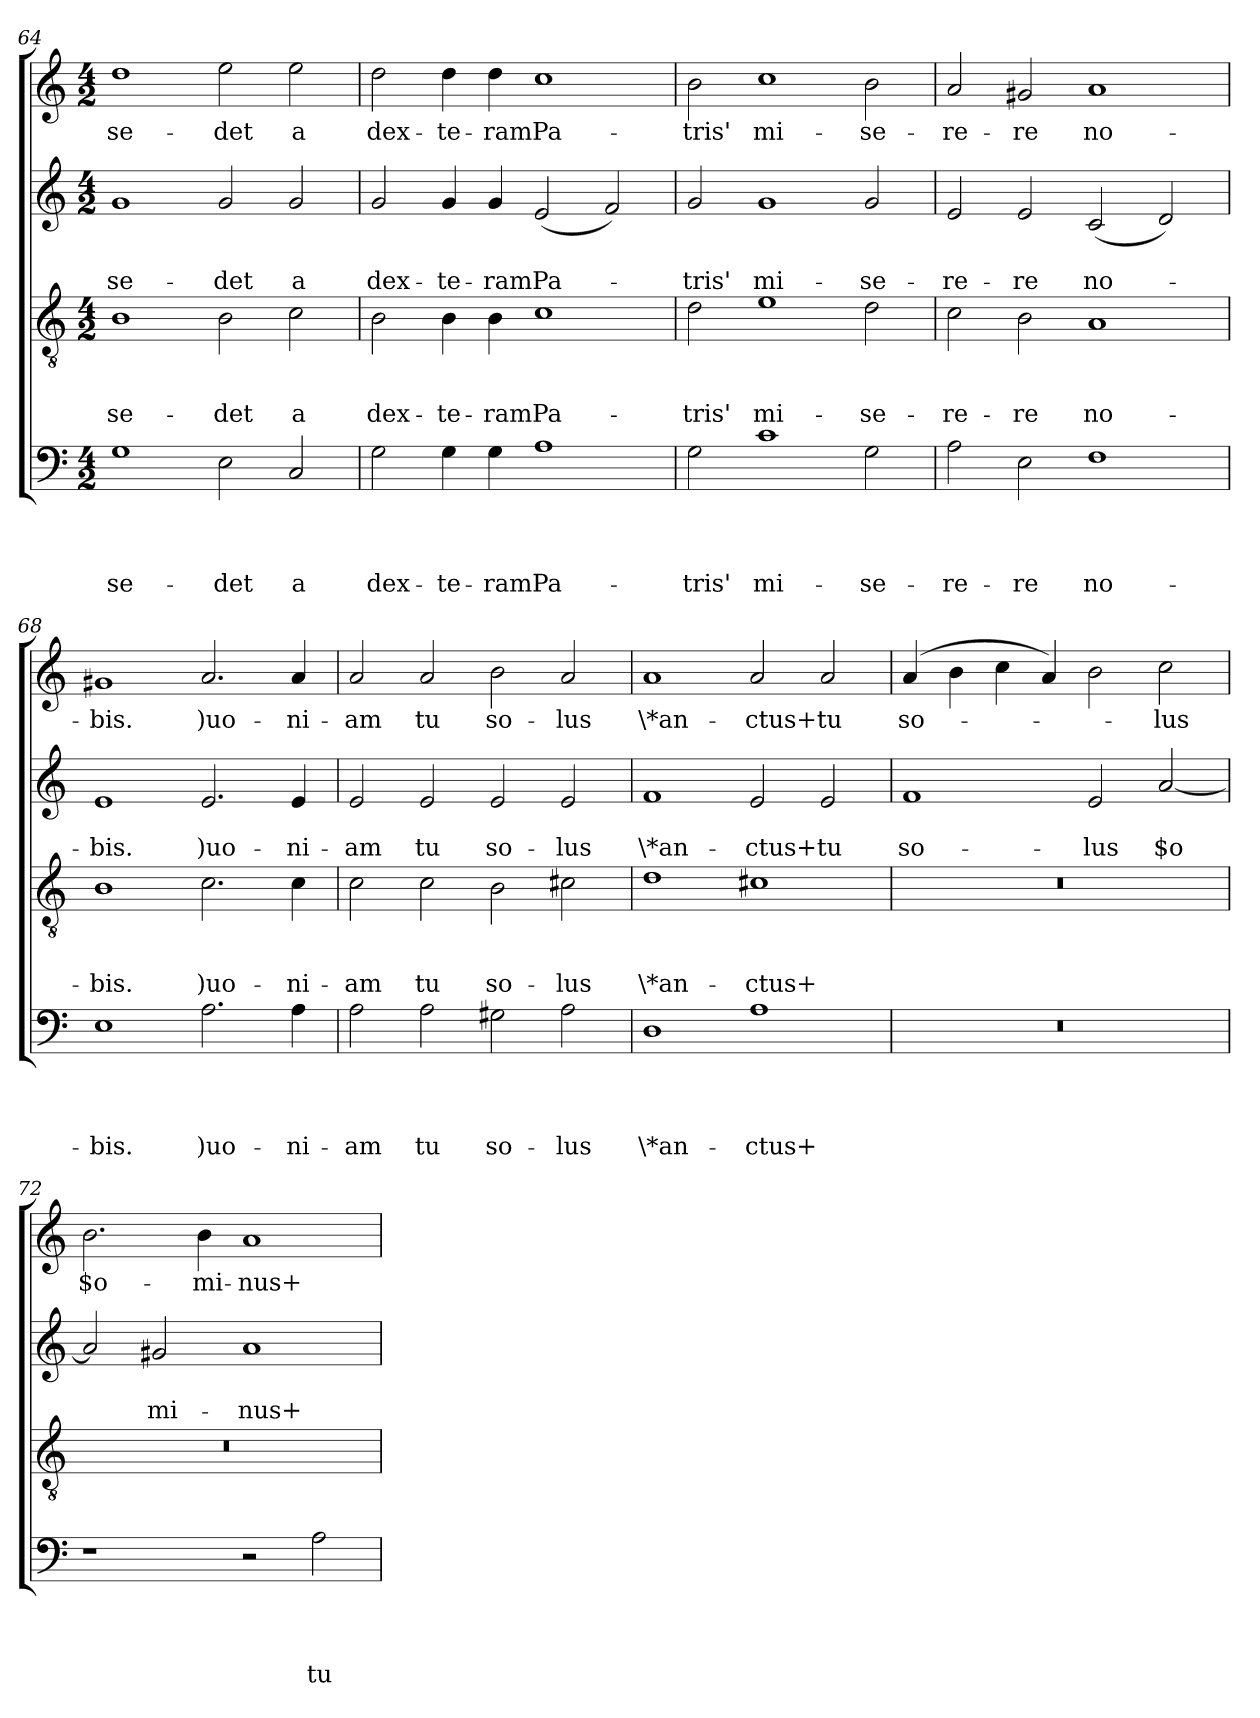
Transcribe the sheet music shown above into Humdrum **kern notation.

**kern	**text	**text	**text	**text	**kern	**text	**text	**text	**kern	**text	**text	**kern	**text
*part4	*part4	*part4	*part4	*part4	*part3	*part3	*part3	*part3	*part2	*part2	*part2	*part1	*part1
*staff4	*staff4	*staff4	*staff4	*staff4	*staff3	*staff3	*staff3	*staff3	*staff2	*staff2	*staff2	*staff1	*staff1
*clefF4	*	*	*	*	*clefGv2	*	*	*	*clefG2	*	*	*clefG2	*
*k[]	*	*	*	*	*k[]	*	*	*	*k[]	*	*	*k[]	*
*C:	*	*	*	*	*C:	*	*	*	*C:	*	*	*C:	*
*M4/2	*	*	*	*	*M4/2	*	*	*	*M4/2	*	*	*M4/2	*
=64	=64	=64	=64	=64	=64	=64	=64	=64	=64	=64	=64	=64	=64
!	!	!	!	!LO:LY:b	!	!	!	!LO:LY:b	!	!	!LO:LY:b	!	!LO:LY:b
1G	.	.	.	se-	1B	.	.	se-	1g	.	se-	1dd	se-
!	!	!	!	!LO:LY:b	!	!	!	!LO:LY:b	!	!	!LO:LY:b	!	!LO:LY:b
2E\	.	.	.	-det	2B\	.	.	-det	2g/	.	-det	2ee\	-det
!	!	!	!	!LO:LY:b	!	!	!	!LO:LY:b	!	!	!LO:LY:b	!	!LO:LY:b
2C/	.	.	.	a	2c\	.	.	a	2g/	.	a	2ee\	a
!!LO:PB:g=z
=65	=65	=65	=65	=65	=65	=65	=65	=65	=65	=65	=65	=65	=65
!	!	!	!	!LO:LY:b	!	!	!	!LO:LY:b	!	!	!LO:LY:b	!	!LO:LY:b
2G\	.	.	.	dex-	2B\	.	.	dex-	2g/	.	dex-	2dd\	dex-
!	!	!	!	!LO:LY:b	!	!	!	!LO:LY:b	!	!	!LO:LY:b	!	!LO:LY:b
4G\	.	.	.	-te-	4B\	.	.	-te-	4g/	.	-te-	4dd\	-te-
!	!	!	!	!LO:LY:b	!	!	!	!LO:LY:b	!	!	!LO:LY:b	!	!LO:LY:b
4G\	.	.	.	-ramPa-	4B\	.	.	-ramPa-	4g/	.	-ramPa-	4dd\	-ramPa-
1A	.	.	.	.	1c	.	.	.	(<2e/	.	.	1cc	.
.	.	.	.	.	.	.	.	.	2f/)	.	.	.	.
=66	=66	=66	=66	=66	=66	=66	=66	=66	=66	=66	=66	=66	=66
!	!	!	!	!LO:LY:b	!	!	!	!LO:LY:b	!	!	!LO:LY:b	!	!LO:LY:b
2G\	.	.	.	-tris'	2d\	.	.	-tris'	2g/	.	-tris'	2b\	-tris'
!	!	!	!	!LO:LY:b	!	!	!	!LO:LY:b	!	!	!LO:LY:b	!	!LO:LY:b
1c	.	.	.	mi-	1e	.	.	mi-	1g	.	mi-	1cc	mi-
!	!	!	!	!LO:LY:b	!	!	!	!LO:LY:b	!	!	!LO:LY:b	!	!LO:LY:b
2G\	.	.	.	-se-	2d\	.	.	-se-	2g/	.	-se-	2b\	-se-
=67	=67	=67	=67	=67	=67	=67	=67	=67	=67	=67	=67	=67	=67
!	!	!	!	!LO:LY:b	!	!	!	!LO:LY:b	!	!	!LO:LY:b	!	!LO:LY:b
2A\	.	.	.	-re-	2c\	.	.	-re-	2e/	.	-re-	2a/	-re-
!	!	!	!	!LO:LY:b	!	!	!	!LO:LY:b	!	!	!LO:LY:b	!	!LO:LY:b
2E\	.	.	.	-re	2B\	.	.	-re	2e/	.	-re	2g#X/	-re
!	!	!	!	!LO:LY:b	!	!	!	!LO:LY:b	!	!	!LO:LY:b	!	!LO:LY:b
1F	.	.	.	no-	1A	.	.	no-	(<2c/	.	no-	1a	no-
.	.	.	.	.	.	.	.	.	2d/)	.	.	.	.
=68	=68	=68	=68	=68	=68	=68	=68	=68	=68	=68	=68	=68	=68
!	!	!	!	!LO:LY:b	!	!	!	!LO:LY:b	!	!	!LO:LY:b	!	!LO:LY:b
1E	.	.	.	-bis.	1B	.	.	-bis.	1e	.	-bis.	1g#X	-bis.
!	!	!	!	!LO:LY:b	!	!	!	!LO:LY:b	!	!	!LO:LY:b	!	!LO:LY:b
2.A\	.	.	.	)uo-	2.c\	.	.	)uo-	2.e/	.	)uo-	2.a/	)uo-
!	!	!	!	!LO:LY:b	!	!	!	!LO:LY:b	!	!	!LO:LY:b	!	!LO:LY:b
4A\	.	.	.	-ni-	4c\	.	.	-ni-	4e/	.	-ni-	4a/	-ni-
=69	=69	=69	=69	=69	=69	=69	=69	=69	=69	=69	=69	=69	=69
!	!	!	!	!LO:LY:b	!	!	!	!LO:LY:b	!	!	!LO:LY:b	!	!LO:LY:b
2A\	.	.	.	-am	2c\	.	.	-am	2e/	.	-am	2a/	-am
!	!	!	!	!LO:LY:b	!	!	!	!LO:LY:b	!	!	!LO:LY:b	!	!LO:LY:b
2A\	.	.	.	tu	2c\	.	.	tu	2e/	.	tu	2a/	tu
!	!	!	!	!LO:LY:b	!	!	!	!LO:LY:b	!	!	!LO:LY:b	!	!LO:LY:b
2G#X\	.	.	.	so-	2B\	.	.	so-	2e/	.	so-	2b\	so-
!	!	!	!	!LO:LY:b	!	!	!	!LO:LY:b	!	!	!LO:LY:b	!	!LO:LY:b
2A\	.	.	.	-lus	2c#X\	.	.	-lus	2e/	.	-lus	2a/	-lus
=70	=70	=70	=70	=70	=70	=70	=70	=70	=70	=70	=70	=70	=70
!	!	!	!	!LO:LY:b	!	!	!	!LO:LY:b	!	!	!LO:LY:b	!	!LO:LY:b
1D	.	.	.	\*an-	1d	.	.	\*an-	1f	.	\*an-	1a	\*an-
!	!	!	!	!LO:LY:b	!	!	!	!LO:LY:b	!	!	!LO:LY:b	!	!LO:LY:b
1A	.	.	.	-ctus+	1c#X	.	.	-ctus+	2e/	.	-ctus+tu	2a/	-ctus+tu
.	.	.	.	.	.	.	.	.	2e/	.	.	2a/	.
=71	=71	=71	=71	=71	=71	=71	=71	=71	=71	=71	=71	=71	=71
!LO:N:vis=1	!	!	!	!	!LO:N:vis=1	!	!	!	!	!	!LO:LY:b	!	!LO:LY:b
0r	.	.	.	.	0r	.	.	.	1f	.	so-	(4a/	so-
.	.	.	.	.	.	.	.	.	.	.	.	4b\	.
.	.	.	.	.	.	.	.	.	.	.	.	4cc\	.
.	.	.	.	.	.	.	.	.	.	.	.	4a/)	.
!	!	!	!	!	!	!	!	!	!	!	!LO:LY:b	!	!
.	.	.	.	.	.	.	.	.	2e/	.	-lus	2b\	.
!	!	!	!	!	!	!	!	!	!	!	!LO:LY:b	!	!LO:LY:b
.	.	.	.	.	.	.	.	.	[<2a/	.	$o	2cc\	-lus
!!LO:LB:g=z
=72	=72	=72	=72	=72	=72	=72	=72	=72	=72	=72	=72	=72	=72
!	!	!	!	!	!LO:N:vis=1	!	!	!	!	!	!	!	!LO:LY:b
1r	.	.	.	.	0r	.	.	.	2a/]	.	.	2.b\	$o-
!	!	!	!	!	!	!	!	!	!	!	!LO:LY:b	!	!
.	.	.	.	.	.	.	.	.	2g#X/	.	mi-	.	.
!	!	!	!	!	!	!	!	!	!	!	!	!	!LO:LY:b
.	.	.	.	.	.	.	.	.	.	.	.	4b\	-mi-
!	!	!	!	!	!	!	!	!	!	!	!LO:LY:b	!	!LO:LY:b
2r	.	.	.	.	.	.	.	.	1a	.	-nus+	1a	-nus+
!	!	!	!	!LO:LY:b	!	!	!	!	!	!	!	!	!
2A\	.	.	.	tu	.	.	.	.	.	.	.	.	.
=	=	=	=	=	=	=	=	=	=	=	=	=	=
*-	*-	*-	*-	*-	*-	*-	*-	*-	*-	*-	*-	*-	*-
